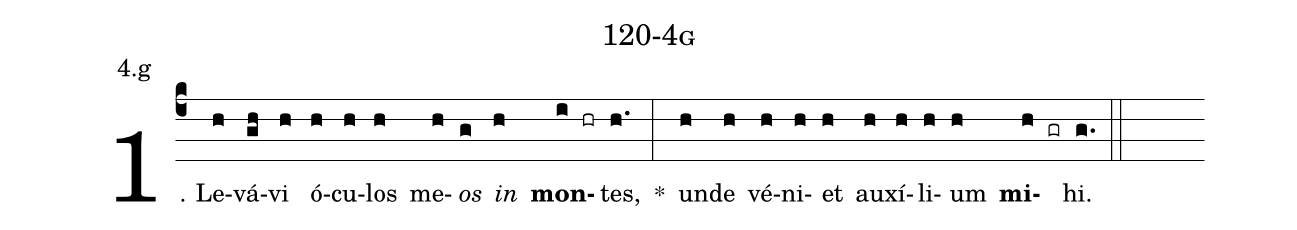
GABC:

name: 120-4g;
annotation: 4.g;
%%
(c4)1. Le(h)vá(gh)vi(h) ó(h)cu(h)los(h) me(h)<i>os</i>(g) <i>in</i>(h) <b>mon</b>(i hr)tes,(h.) *(:) un(h)de(h) vé(h)ni(h)et(h) au(h)xí(h)li(h)um(h) <b>mi</b>(h gr)hi.(g.) (::)
